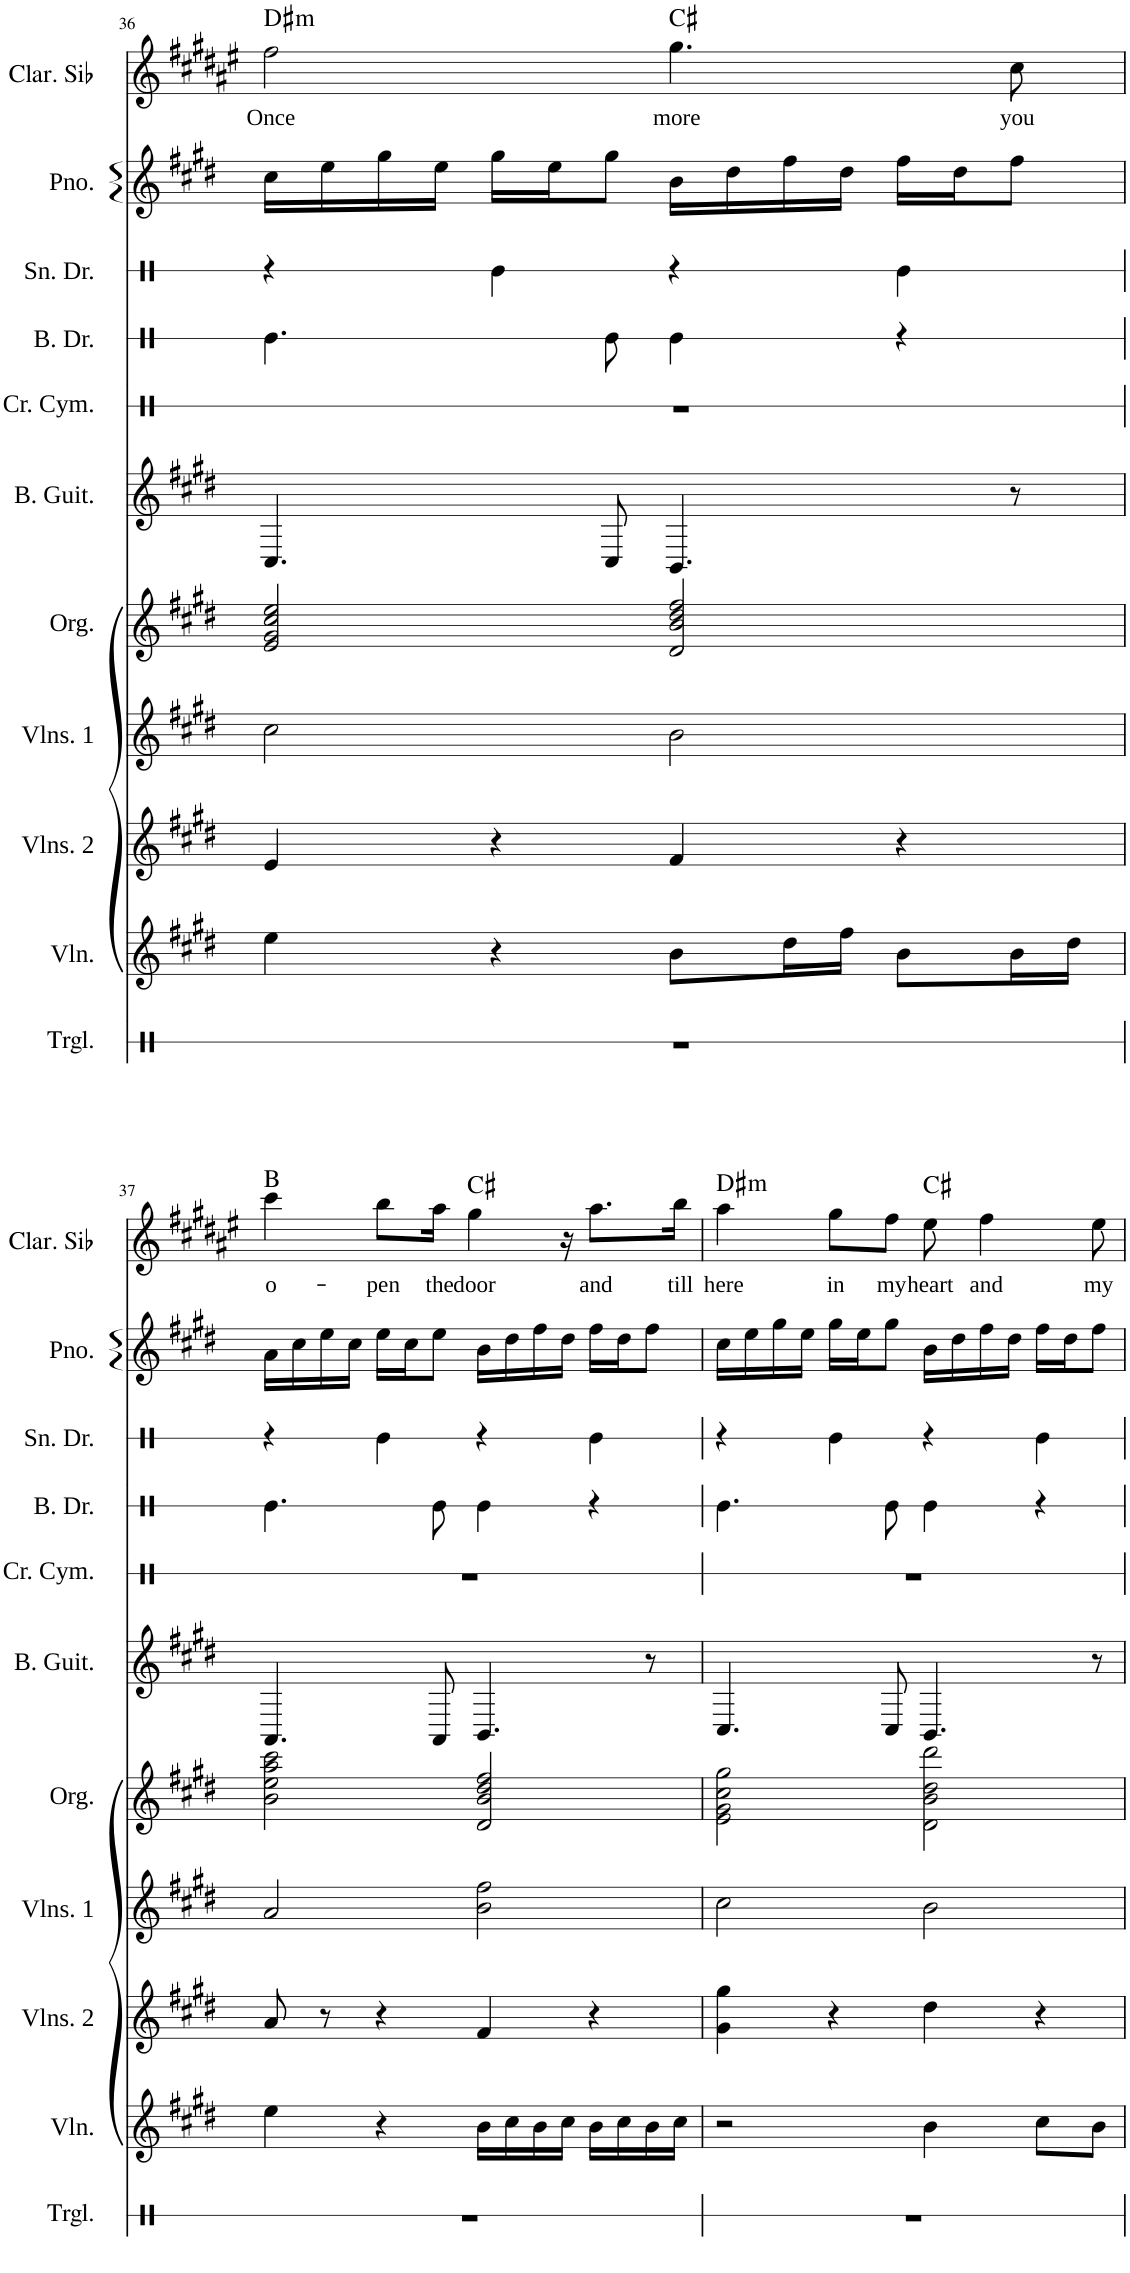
**kern	**kern	**kern	**kern	**kern	**kern	**kern	**kern	**kern	**kern	**kern	**text	**harte
*part11	*part10	*part9	*part8	*part7	*part6	*part5	*part4	*part3	*part2	*part1	*part1	*part1
*staff11	*staff10	*staff9	*staff8	*staff7	*staff6	*staff5	*staff4	*staff3	*staff2	*staff1	*staff1	*
*I"Triangle	*I"Violin	*I"Violins 2	*I"Violins 1	*I"Organ	*I"Bass Guitar	*I"Crash Cymbal	*I"Bass Drum	*I"Snare Drum	*I"Piano	*I"Clarinette en Sib	*	*
*I'Trgl.	*I'Vln.	*I'Vlns. 2	*I'Vlns. 1	*I'Org.	*I'B. Guit.	*I'Cr. Cym.	*I'B. Dr.	*I'Sn. Dr.	*I'Pno.	*I'Clar. Sib	*	*
!!LO:PB:g=z
*clefX	*clefG2	*clefG2	*clefG2	*clefG2	*clefG2	*clefX	*clefX	*clefX	*clefG2	*clefG2	*	*
*	*	*	*	*	*	*	*	*	*	*Trd1c2	*	*
*k[f#c#g#d#]	*k[f#c#g#d#]	*k[f#c#g#d#]	*k[f#c#g#d#]	*k[f#c#g#d#]	*k[f#c#g#d#]	*k[f#c#g#d#]	*k[f#c#g#d#]	*k[f#c#g#d#]	*k[f#c#g#d#]	*k[f#c#g#d#a#e#]	*	*
*M4/4	*M4/4	*M4/4	*M4/4	*M4/4	*M4/4	*M4/4	*M4/4	*M4/4	*M4/4	*M4/4	*	*
=36	=36	=36	=36	=36	=36	=36	=36	=36	=36	=36	=36	=36
!	!	!	!	!	!	!	!	!	!	!	!LO:LY:b	!LO:H:kt=m
1r	4ee\	4e/	2cc#\	2e/ 2g#/ 2cc#/ 2ee/	4.C#/	1r	4.Re\	4r	16cc#\LL	2ff#\	Once	D#:min
.	.	.	.	.	.	.	.	.	16ee\	.	.	.
.	.	.	.	.	.	.	.	.	16gg#\	.	.	.
.	.	.	.	.	.	.	.	.	16ee\JJ	.	.	.
.	4r	4r	.	.	.	.	.	4Re\	16gg#\LL	.	.	.
.	.	.	.	.	.	.	.	.	16ee\J	.	.	.
.	.	.	.	.	8C#/	.	8Re\	.	8gg#\J	.	.	.
!	!	!	!	!	!	!	!	!	!	!	!LO:LY:b	!
.	8b\L	4f#/	2b\	2d#/ 2b/ 2dd#/ 2ff#/	4.BB/	.	4Re\	4r	16b\LL	4.gg#\	more	C#:maj
.	.	.	.	.	.	.	.	.	16dd#\	.	.	.
.	16dd#\L	.	.	.	.	.	.	.	16ff#\	.	.	.
.	16ff#\JJ	.	.	.	.	.	.	.	16dd#\JJ	.	.	.
.	8b\L	4r	.	.	.	.	4r	4Re\	16ff#\LL	.	.	.
.	.	.	.	.	.	.	.	.	16dd#\J	.	.	.
!	!	!	!	!	!	!	!	!	!	!	!LO:LY:b	!
.	16b\L	.	.	.	8r	.	.	.	8ff#\J	8cc#\	you	.
.	16dd#\JJ	.	.	.	.	.	.	.	.	.	.	.
!!LO:LB:g=z
=37	=37	=37	=37	=37	=37	=37	=37	=37	=37	=37	=37	=37
!	!	!	!	!	!	!	!	!	!	!	!LO:LY:b	!
1r	4ee\	8a/	2a/	2b\ 2ee\ 2aa\ 2ccc#\	4.AA/	1r	4.Re\	4r	16a\LL	4ccc#\	o-	B:maj
.	.	.	.	.	.	.	.	.	16cc#\	.	.	.
.	.	8r	.	.	.	.	.	.	16ee\	.	.	.
.	.	.	.	.	.	.	.	.	16cc#\JJ	.	.	.
!	!	!	!	!	!	!	!	!	!	!	!LO:LY:b	!
.	4r	4r	.	.	.	.	.	4Re\	16ee\LL	8bb\L	-pen	.
.	.	.	.	.	.	.	.	.	16cc#\J	.	.	.
!	!	!	!	!	!	!	!	!	!	!	!LO:LY:b	!
.	.	.	.	.	8AA/	.	8Re\	.	8ee\J	16aa#\Jk	the	.
!	!	!	!	!	!	!	!	!	!	!	!LO:LY:b	!
.	.	.	.	.	.	.	.	.	.	4gg#\	door	C#:maj
.	16b\LL	4f#/	2b\ 2ff#\	2d#/ 2b/ 2dd#/ 2ff#/	4.BB/	.	4Re\	4r	16b\LL	.	.	.
.	16cc#\	.	.	.	.	.	.	.	16dd#\	.	.	.
.	16b\	.	.	.	.	.	.	.	16ff#\	.	.	.
.	16cc#\JJ	.	.	.	.	.	.	.	16dd#\JJ	16r	.	.
!	!	!	!	!	!	!	!	!	!	!	!LO:LY:b	!
.	16b\LL	4r	.	.	.	.	4r	4Re\	16ff#\LL	8.aa#\L	and	.
.	16cc#\	.	.	.	.	.	.	.	16dd#\J	.	.	.
.	16b\	.	.	.	8r	.	.	.	8ff#\J	.	.	.
!	!	!	!	!	!	!	!	!	!	!	!LO:LY:b	!
.	16cc#\JJ	.	.	.	.	.	.	.	.	16bb\Jk	till	.
=38	=38	=38	=38	=38	=38	=38	=38	=38	=38	=38	=38	=38
!	!	!	!	!	!	!	!	!	!	!	!LO:LY:b	!LO:H:kt=m
1r	2r	4g#\ 4gg#\	2cc#\	2e\ 2g#\ 2cc#\ 2gg#\	4.C#/	1r	4.Re\	4r	16cc#\LL	4aa#\	here	D#:min
.	.	.	.	.	.	.	.	.	16ee\	.	.	.
.	.	.	.	.	.	.	.	.	16gg#\	.	.	.
.	.	.	.	.	.	.	.	.	16ee\JJ	.	.	.
!	!	!	!	!	!	!	!	!	!	!	!LO:LY:b	!
.	.	4r	.	.	.	.	.	4Re\	16gg#\LL	8gg#\L	in	.
.	.	.	.	.	.	.	.	.	16ee\J	.	.	.
!	!	!	!	!	!	!	!	!	!	!	!LO:LY:b	!
.	.	.	.	.	8C#/	.	8Re\	.	8gg#\J	8ff#\J	my	.
!	!	!	!	!	!	!	!	!	!	!	!LO:LY:b	!
.	4b\	4dd#\	2b\	2d#\ 2b\ 2dd#\ 2ddd#\	4.BB/	.	4Re\	4r	16b\LL	8ee#\	heart	C#:maj
.	.	.	.	.	.	.	.	.	16dd#\	.	.	.
!	!	!	!	!	!	!	!	!	!	!	!LO:LY:b	!
.	.	.	.	.	.	.	.	.	16ff#\	4ff#\	and	.
.	.	.	.	.	.	.	.	.	16dd#\JJ	.	.	.
.	8cc#\L	4r	.	.	.	.	4r	4Re\	16ff#\LL	.	.	.
.	.	.	.	.	.	.	.	.	16dd#\J	.	.	.
!	!	!	!	!	!	!	!	!	!	!	!LO:LY:b	!
.	8b\J	.	.	.	8r	.	.	.	8ff#\J	8ee#\	my	.
=	=	=	=	=	=	=	=	=	=	=	=	=
*-	*-	*-	*-	*-	*-	*-	*-	*-	*-	*-	*-	*-
